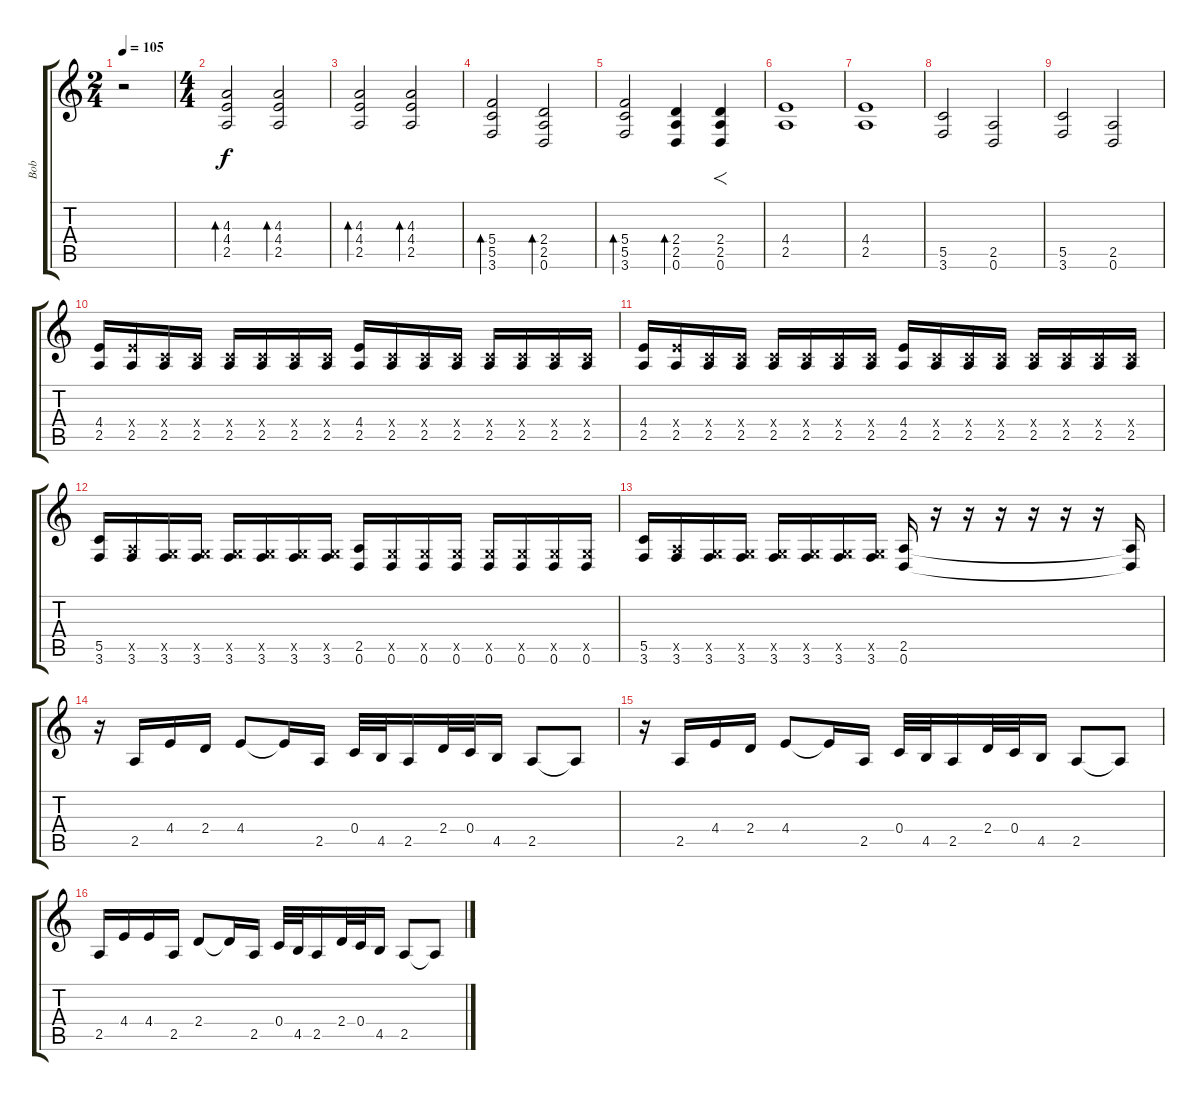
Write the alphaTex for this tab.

\track ("Bob" "Bob") {instrument distortionguitar}
\staff {score tabs}
\tuning (D4 A3 F3 C3 G2 D2) {hide}
\ts (2 4)
\tempo 105
\tempo 90
\tempo 105
\clef g2
\ks c
r.2{dy f instrument distortionguitar} |
\ts (4 4)
(4.3 4.4 2.5).2{bd 240 volume 13 instrument acousticguitarsteel} (4.3 4.4 2.5).2{bd 240} |
(4.3 4.4 2.5).2{bd 240} (4.3 4.4 2.5).2{bd 240} |
(5.4 5.5 3.6).2{bd 240} (2.4 2.5 0.6).2{bd 240} |
(5.4 5.5 3.6).2{bd 240} (2.4 2.5 0.6).4{bd 240} (2.4 2.5 0.6).4{f volume 16 instrument distortionguitar} |
(4.4 2.5).1 |
(4.4 2.5).1 |
(5.5 3.6).2 (2.5 0.6).2 |
(5.5 3.6).2 (2.5 0.6).2 |
(4.4 2.5).16 (4.4{x} 2.5).16 (0.4{x} 2.5).16 (0.4{x} 2.5).16 (0.4{x} 2.5).16 (0.4{x} 2.5).16 (0.4{x} 2.5).16 (0.4{x} 2.5).16 (4.4 2.5).16 (0.4{x} 2.5).16 (0.4{x} 2.5).16 (0.4{x} 2.5).16 (0.4{x} 2.5).16 (0.4{x} 2.5).16 (0.4{x} 2.5).16 (0.4{x} 2.5).16 |
(4.4 2.5).16 (4.4{x} 2.5).16 (0.4{x} 2.5).16 (0.4{x} 2.5).16 (0.4{x} 2.5).16 (0.4{x} 2.5).16 (0.4{x} 2.5).16 (0.4{x} 2.5).16 (4.4 2.5).16 (0.4{x} 2.5).16 (0.4{x} 2.5).16 (0.4{x} 2.5).16 (0.4{x} 2.5).16 (0.4{x} 2.5).16 (0.4{x} 2.5).16 (0.4{x} 2.5).16 |
(5.5 3.6).16 (2.5{x} 3.6).16 (0.5{x} 3.6).16 (0.5{x} 3.6).16 (0.5{x} 3.6).16 (0.5{x} 3.6).16 (0.5{x} 3.6).16 (0.5{x} 3.6).16 (2.5 0.6).16 (0.5{x} 0.6).16 (0.5{x} 0.6).16 (0.5{x} 0.6).16 (0.5{x} 0.6).16 (0.5{x} 0.6).16 (0.5{x} 0.6).16 (0.5{x} 0.6).16 |
(5.5 3.6).16 (2.5{x} 3.6).16 (0.5{x} 3.6).16 (0.5{x} 3.6).16 (0.5{x} 3.6).16 (0.5{x} 3.6).16 (0.5{x} 3.6).16 (0.5{x} 3.6).16 (2.5 0.6).16 r.16 r.16 r.16 r.16 r.16 r.16 (2.5{t} 0.6{t}).16 |
\section ("" "")
r.16 2.5.16 4.4.16 2.4.16 4.4.8 4.4{t}.16 2.5.16 0.4.32 4.5.32 2.5.16 2.4.32 0.4.32 4.5.16 2.5.8 2.5{t}.8 |
r.16 2.5.16 4.4.16 2.4.16 4.4.8 4.4{t}.16 2.5.16 0.4.32 4.5.32 2.5.16 2.4.32 0.4.32 4.5.16 2.5.8 2.5{t}.8 |
2.5.16 4.4.16 4.4.16 2.5.16 2.4.8 2.4{t}.16 2.5.16 0.4.32 4.5.32 2.5.16 2.4.32 0.4.32 4.5.16 2.5.8 2.5{t}.8
